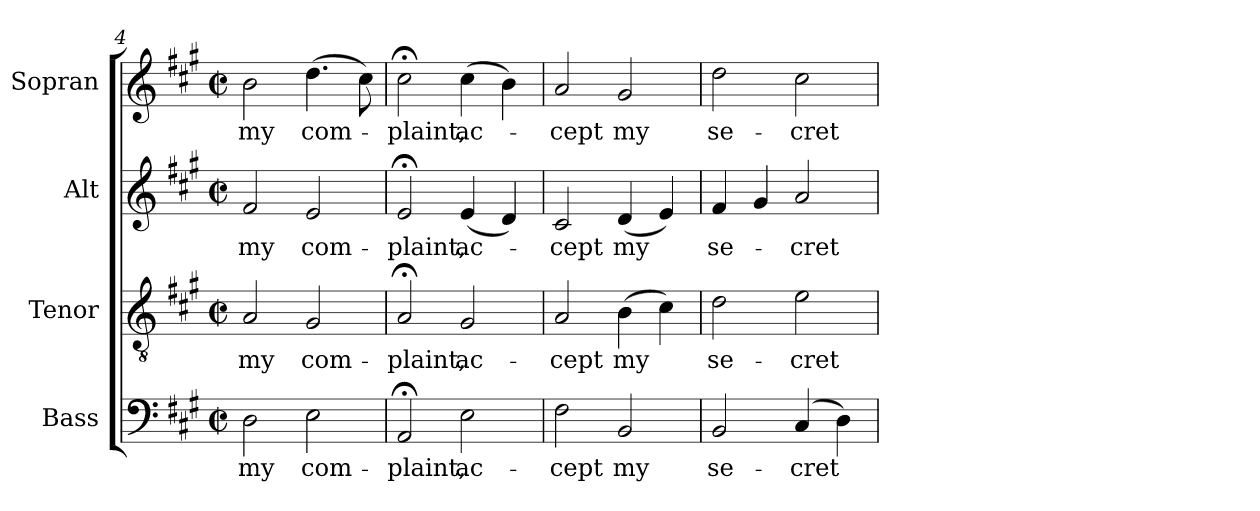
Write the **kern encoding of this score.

**kern	**text	**kern	**text	**kern	**text	**kern	**text
*part4	*part4	*part3	*part3	*part2	*part2	*part1	*part1
*staff4	*staff4	*staff3	*staff3	*staff2	*staff2	*staff1	*staff1
*I"Bass	*	*I"Tenor	*	*I"Alt	*	*I"Sopran	*
*I'B.	*	*I'T.	*	*I'A.	*	*I'S.	*
*clefF4	*	*clefGv2	*	*clefG2	*	*clefG2	*
*	*	*ITrd7c12	*	*	*	*	*
*k[f#c#g#]	*	*k[f#c#g#]	*	*k[f#c#g#]	*	*k[f#c#g#]	*
*f#:	*	*f#:	*	*f#:	*	*f#:	*
*M2/2	*	*M2/2	*	*M2/2	*	*M2/2	*
*met(c|)	*	*met(c|)	*	*met(c|)	*	*met(c|)	*
=4	=4	=4	=4	=4	=4	=4	=4
!	!LO:LY:b:color=#000000	!	!	!	!	!	!
!	!	!	!LO:LY:b:color=#000000	!	!	!	!
!	!	!	!	!	!LO:LY:b:color=#000000	!	!
!	!	!	!	!	!	!	!LO:LY:b:color=#000000
2Di\	my	2AAi/	my	2f#i/	my	2bi\	my
!	!LO:LY:b:color=#000000	!	!	!	!	!	!
!	!	!	!LO:LY:b:color=#000000	!	!	!	!
!	!	!	!	!	!LO:LY:b:color=#000000	!	!
!	!	!	!	!	!	!	!LO:LY:b:color=#000000
2Ei\	com-	2GG#i/	com-	2ei/	com-	(4.ddi\	com-
.	.	.	.	.	.	8cc#i\)	.
=5	=5	=5	=5	=5	=5	=5	=5
!	!LO:LY:b:color=#000000	!	!	!	!	!	!
!	!	!	!LO:LY:b:color=#000000	!	!	!	!
!	!	!	!	!	!LO:LY:b:color=#000000	!	!
!	!	!	!	!	!	!	!LO:LY:b:color=#000000
2AA;i/	-plaint,	2AA;i/	-plaint,	2e;i/	-plaint,	2cc#;i\	-plaint,
!	!LO:LY:b:color=#000000	!	!	!	!	!	!
!	!	!	!LO:LY:b:color=#000000	!	!	!	!
!	!	!	!	!	!LO:LY:b:color=#000000	!	!
!	!	!	!	!	!	!	!LO:LY:b:color=#000000
2Ei\	ac-	2GG#i/	ac-	(4ei/	ac-	(4cc#i\	ac-
.	.	.	.	4di/)	.	4bi\)	.
!!LO:LB:g=z
=6	=6	=6	=6	=6	=6	=6	=6
!	!LO:LY:b:color=#000000	!	!	!	!	!	!
!	!	!	!LO:LY:b:color=#000000	!	!	!	!
!	!	!	!	!	!LO:LY:b:color=#000000	!	!
!	!	!	!	!	!	!	!LO:LY:b:color=#000000
2F#i\	-cept	2AAi/	-cept	2c#i/	-cept	2ai/	-cept
!	!LO:LY:b:color=#000000	!	!	!	!	!	!
!	!	!	!LO:LY:b:color=#000000	!	!	!	!
!	!	!	!	!	!LO:LY:b:color=#000000	!	!
!	!	!	!	!	!	!	!LO:LY:b:color=#000000
2BBi/	my	(4BBi\	my	(4di/	my	2g#i/	my
.	.	4C#i\)	.	4ei/)	.	.	.
=7	=7	=7	=7	=7	=7	=7	=7
!	!LO:LY:b:color=#000000	!	!	!	!	!	!
!	!	!	!LO:LY:b:color=#000000	!	!	!	!
!	!	!	!	!	!LO:LY:b:color=#000000	!	!
!	!	!	!	!	!	!	!LO:LY:b:color=#000000
2BBi/	se-	2Di\	se-	4f#i/	se-	2ddi\	se-
.	.	.	.	4g#i/	.	.	.
!	!LO:LY:b:color=#000000	!	!	!	!	!	!
!	!	!	!LO:LY:b:color=#000000	!	!	!	!
!	!	!	!	!	!LO:LY:b:color=#000000	!	!
!	!	!	!	!	!	!	!LO:LY:b:color=#000000
(4C#i/	-cret	2Ei\	-cret	2ai/	-cret	2cc#i\	-cret
4Di\)	.	.	.	.	.	.	.
=	=	=	=	=	=	=	=
*-	*-	*-	*-	*-	*-	*-	*-
